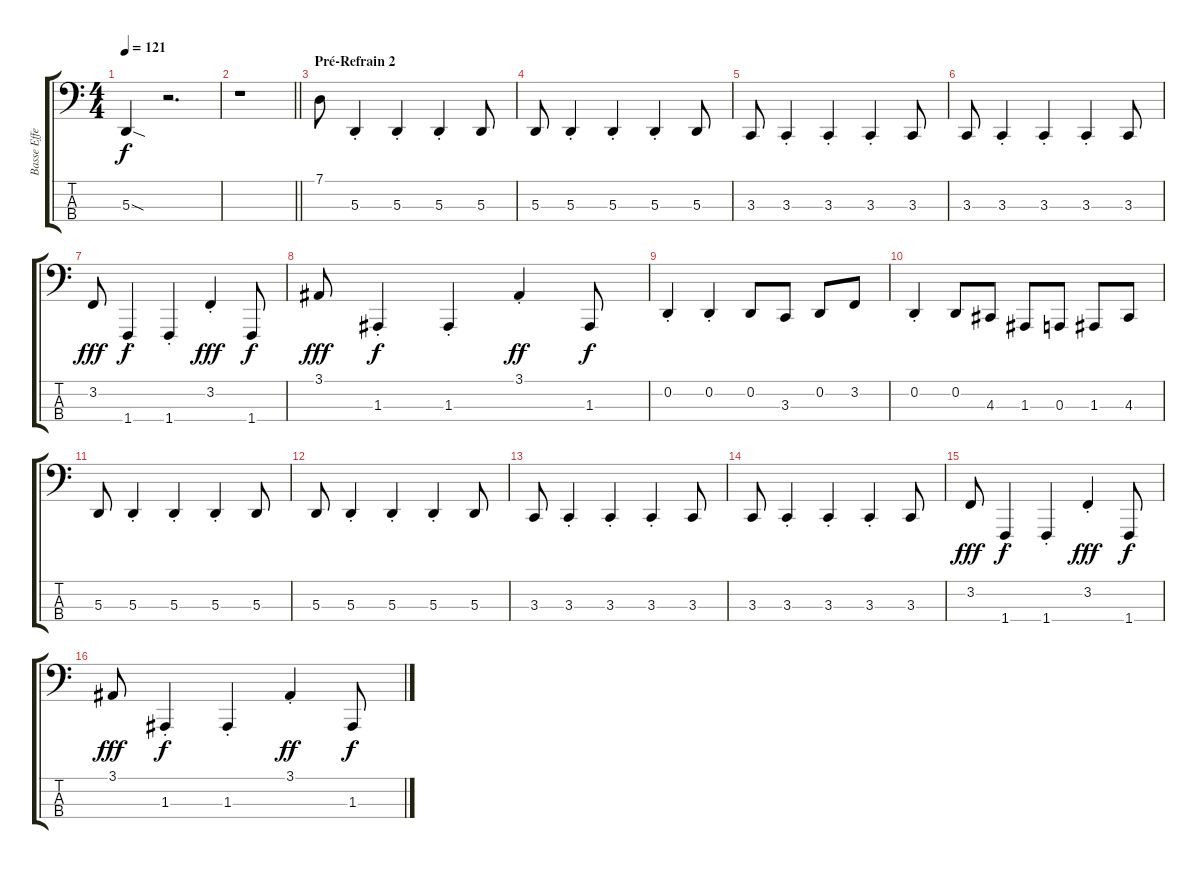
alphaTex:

\track ("Basse Effets" "Basse Effe") {instrument synthbrass1}
\staff {score tabs}
\tuning (G2 D2 A1 E1) {hide}
\ts (4 4)
\tempo 121
\clef f4
\ks c
5.3{sod}.4{dy f} r.2{d} |
\barLineRight lightlight
r.1 |
\section ("" "Pré-Refrain 2")
7.1.8{volume 12} 5.3{st}.4 5.3{st}.4 5.3{st}.4 5.3.8 |
5.3.8 5.3{st}.4 5.3{st}.4 5.3{st}.4 5.3.8 |
3.3.8 3.3{st}.4 3.3{st}.4 3.3{st}.4 3.3.8 |
3.3.8 3.3{st}.4 3.3{st}.4 3.3{st}.4 3.3.8 |
3.2.8{dy fff} 1.4{st}.4{dy f} 1.4{st}.4 3.2{st}.4{dy fff} 1.4.8{dy f} |
3.1.8{dy fff} 1.3{st}.4{dy f} 1.3{st}.4 3.1{st}.4{dy ff} 1.3.8{dy f} |
0.2{st}.4 0.2{st}.4 0.2.8 3.3.8 0.2.8 3.2.8 |
0.2{st}.4 0.2.8 4.3.8 1.3.8 0.3.8 1.3.8 4.3.8 |
5.3.8 5.3{st}.4 5.3{st}.4 5.3{st}.4 5.3.8 |
5.3.8 5.3{st}.4 5.3{st}.4 5.3{st}.4 5.3.8 |
3.3.8 3.3{st}.4 3.3{st}.4 3.3{st}.4 3.3.8 |
3.3.8 3.3{st}.4 3.3{st}.4 3.3{st}.4 3.3.8 |
3.2.8{dy fff} 1.4{st}.4{dy f} 1.4{st}.4 3.2{st}.4{dy fff} 1.4.8{dy f} |
3.1.8{dy fff} 1.3{st}.4{dy f} 1.3{st}.4 3.1{st}.4{dy ff} 1.3.8{dy f}
